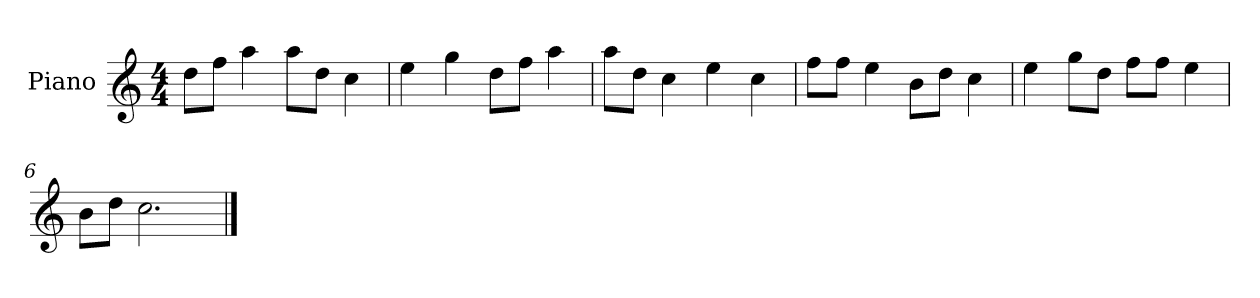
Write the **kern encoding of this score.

**kern
*part1
*staff1
*I"Piano
*I'P-no
*clefG2
*k[]
*M4/4
*MM90
=1
8dd\L
8ff\J
4aa\
8aa\L
8dd\J
4cc\
=2
4ee\
4gg\
8dd\L
8ff\J
4aa\
=3
8aa\L
8dd\J
4cc\
4ee\
4cc\
=4
8ff\L
8ff\J
4ee\
8b\L
8dd\J
4cc\
=5
4ee\
8gg\L
8dd\J
8ff\L
8ff\J
4ee\
=6
8b\L
8dd\J
2.cc\
==
*-
